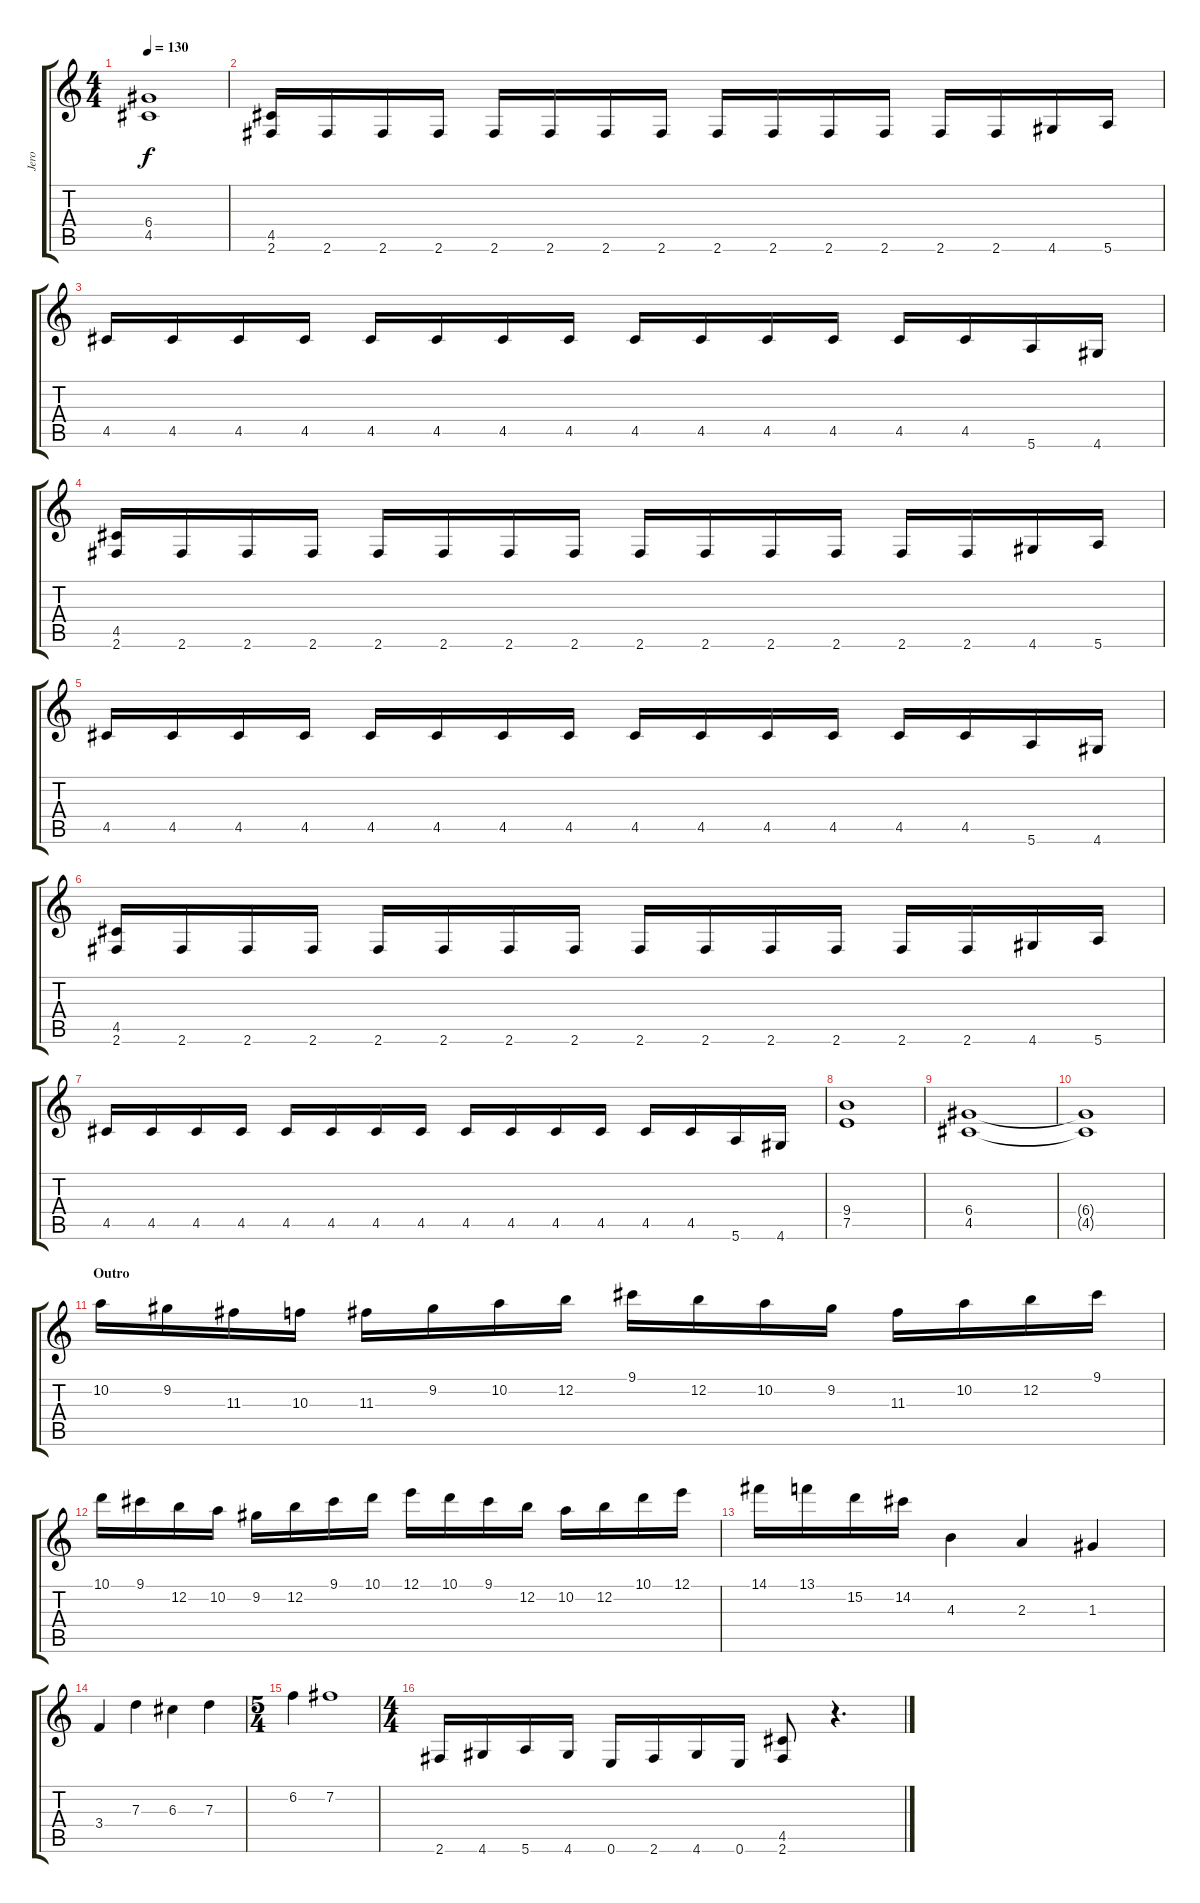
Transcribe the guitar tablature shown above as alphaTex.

\track ("Jero" "Jero") {instrument distortionguitar}
\staff {score tabs}
\tuning (E4 B3 G3 D3 A2 E2) {hide}
\ts (4 4)
\tempo 130
\clef g2
\ks c
(6.4 4.5).1{dy f} |
(4.5 2.6).16 2.6.16 2.6.16 2.6.16 2.6.16 2.6.16 2.6.16 2.6.16 2.6.16 2.6.16 2.6.16 2.6.16 2.6.16 2.6.16 4.6.16 5.6.16 |
4.5.16 4.5.16 4.5.16 4.5.16 4.5.16 4.5.16 4.5.16 4.5.16 4.5.16 4.5.16 4.5.16 4.5.16 4.5.16 4.5.16 5.6.16 4.6.16 |
(4.5 2.6).16 2.6.16 2.6.16 2.6.16 2.6.16 2.6.16 2.6.16 2.6.16 2.6.16 2.6.16 2.6.16 2.6.16 2.6.16 2.6.16 4.6.16 5.6.16 |
4.5.16 4.5.16 4.5.16 4.5.16 4.5.16 4.5.16 4.5.16 4.5.16 4.5.16 4.5.16 4.5.16 4.5.16 4.5.16 4.5.16 5.6.16 4.6.16 |
(4.5 2.6).16 2.6.16 2.6.16 2.6.16 2.6.16 2.6.16 2.6.16 2.6.16 2.6.16 2.6.16 2.6.16 2.6.16 2.6.16 2.6.16 4.6.16 5.6.16 |
4.5.16 4.5.16 4.5.16 4.5.16 4.5.16 4.5.16 4.5.16 4.5.16 4.5.16 4.5.16 4.5.16 4.5.16 4.5.16 4.5.16 5.6.16 4.6.16 |
(9.4 7.5).1 |
(6.4 4.5).1 |
(6.4{t} 4.5{t}).1 |
\section ("" "Outro")
10.2.16 9.2.16 11.3.16 10.3.16 11.3.16 9.2.16 10.2.16 12.2.16 9.1.16 12.2.16 10.2.16 9.2.16 11.3.16 10.2.16 12.2.16 9.1.16 |
10.1.16 9.1.16 12.2.16 10.2.16 9.2.16 12.2.16 9.1.16 10.1.16 12.1.16 10.1.16 9.1.16 12.2.16 10.2.16 12.2.16 10.1.16 12.1.16 |
14.1.16 13.1.16 15.2.16 14.2.16 4.3.4 2.3.4 1.3.4 |
3.4.4 7.3.4 6.3.4 7.3.4 |
\ts (5 4)
6.2.4 7.2.1 |
\ts (4 4)
2.6.16 4.6.16 5.6.16 4.6.16 0.6.16 2.6.16 4.6.16 0.6.16 (4.5 2.6).8 r.4{d}
